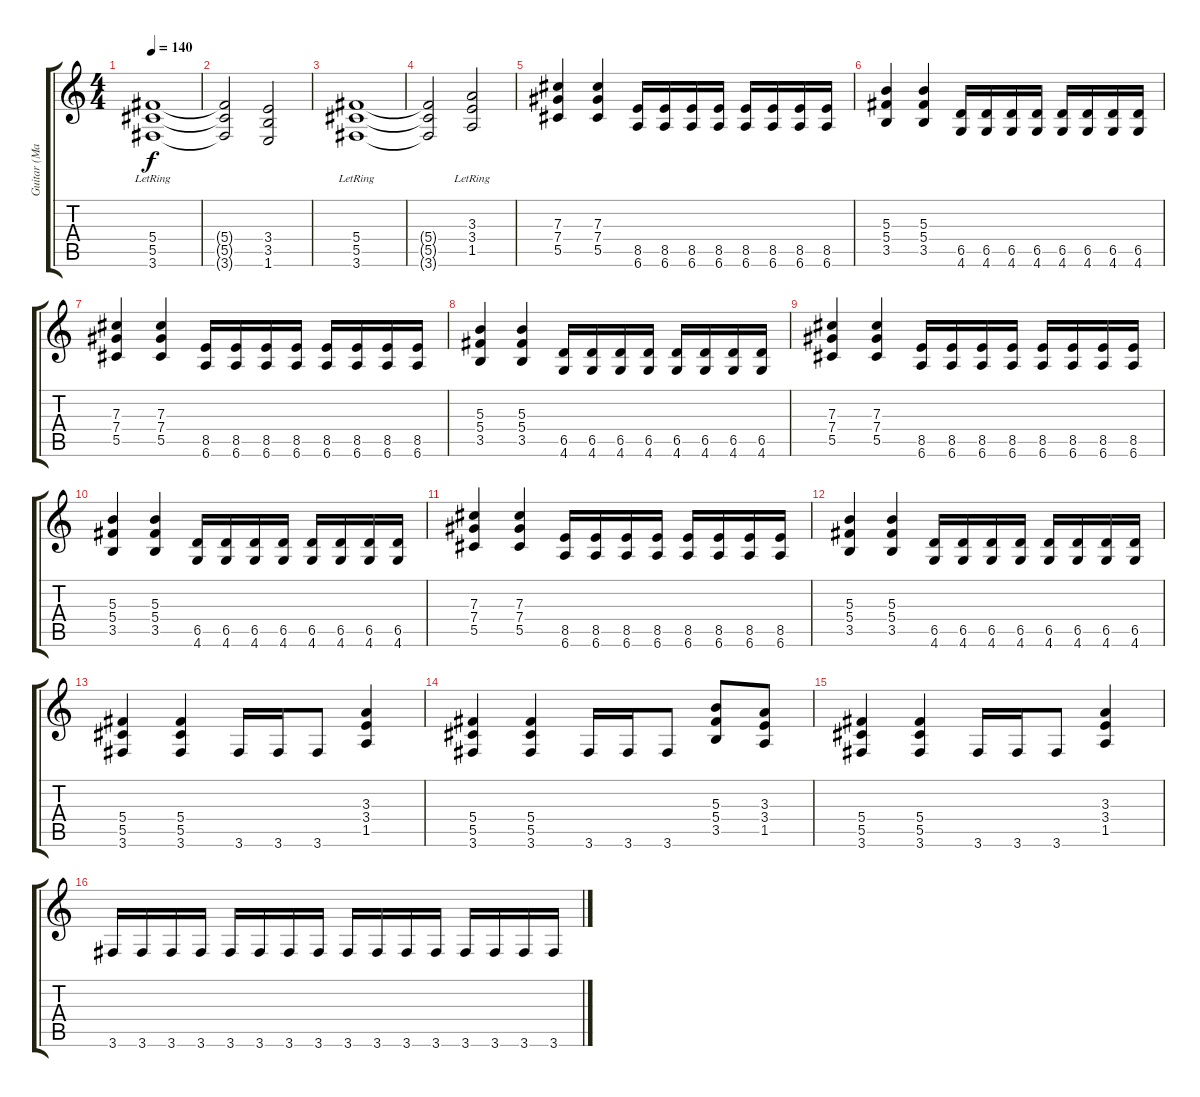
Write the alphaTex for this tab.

\track ("Guitar (Mantas)" "Guitar (Ma") {instrument distortionguitar}
\staff {score tabs}
\tuning (Eb4 Bb3 Gb3 Db3 Ab2 Eb2) {hide}
\ts (4 4)
\tempo 140
\clef g2
\ks c
(5.4{lr} 5.5{lr} 3.6{lr}).1{dy f} |
(5.4{t} 5.5{t} 3.6{t}).2 (3.4 3.5 1.6).2 |
(5.4{lr} 5.5{lr} 3.6{lr}).1 |
(5.4{t} 5.5{t} 3.6{t}).2 (3.3 3.4 1.5{lr}).2 |
(7.3 7.4 5.5).4 (7.3 7.4 5.5).4 (8.5 6.6).16 (8.5 6.6).16 (8.5 6.6).16 (8.5 6.6).16 (8.5 6.6).16 (8.5 6.6).16 (8.5 6.6).16 (8.5 6.6).16 |
(5.3 5.4 3.5).4 (5.3 5.4 3.5).4 (6.5 4.6).16 (6.5 4.6).16 (6.5 4.6).16 (6.5 4.6).16 (6.5 4.6).16 (6.5 4.6).16 (6.5 4.6).16 (6.5 4.6).16 |
(7.3 7.4 5.5).4 (7.3 7.4 5.5).4 (8.5 6.6).16 (8.5 6.6).16 (8.5 6.6).16 (8.5 6.6).16 (8.5 6.6).16 (8.5 6.6).16 (8.5 6.6).16 (8.5 6.6).16 |
(5.3 5.4 3.5).4 (5.3 5.4 3.5).4 (6.5 4.6).16 (6.5 4.6).16 (6.5 4.6).16 (6.5 4.6).16 (6.5 4.6).16 (6.5 4.6).16 (6.5 4.6).16 (6.5 4.6).16 |
(7.3 7.4 5.5).4 (7.3 7.4 5.5).4 (8.5 6.6).16 (8.5 6.6).16 (8.5 6.6).16 (8.5 6.6).16 (8.5 6.6).16 (8.5 6.6).16 (8.5 6.6).16 (8.5 6.6).16 |
(5.3 5.4 3.5).4 (5.3 5.4 3.5).4 (6.5 4.6).16 (6.5 4.6).16 (6.5 4.6).16 (6.5 4.6).16 (6.5 4.6).16 (6.5 4.6).16 (6.5 4.6).16 (6.5 4.6).16 |
(7.3 7.4 5.5).4 (7.3 7.4 5.5).4 (8.5 6.6).16 (8.5 6.6).16 (8.5 6.6).16 (8.5 6.6).16 (8.5 6.6).16 (8.5 6.6).16 (8.5 6.6).16 (8.5 6.6).16 |
(5.3 5.4 3.5).4 (5.3 5.4 3.5).4 (6.5 4.6).16 (6.5 4.6).16 (6.5 4.6).16 (6.5 4.6).16 (6.5 4.6).16 (6.5 4.6).16 (6.5 4.6).16 (6.5 4.6).16 |
(5.4 5.5 3.6).4 (5.4 5.5 3.6).4 3.6.16 3.6.16 3.6.8 (3.3 3.4 1.5).4 |
(5.4 5.5 3.6).4 (5.4 5.5 3.6).4 3.6.16 3.6.16 3.6.8 (5.3 5.4 3.5).8 (3.3 3.4 1.5).8 |
(5.4 5.5 3.6).4 (5.4 5.5 3.6).4 3.6.16 3.6.16 3.6.8 (3.3 3.4 1.5).4 |
3.6.16 3.6.16 3.6.16 3.6.16 3.6.16 3.6.16 3.6.16 3.6.16 3.6.16 3.6.16 3.6.16 3.6.16 3.6.16 3.6.16 3.6.16 3.6.16
